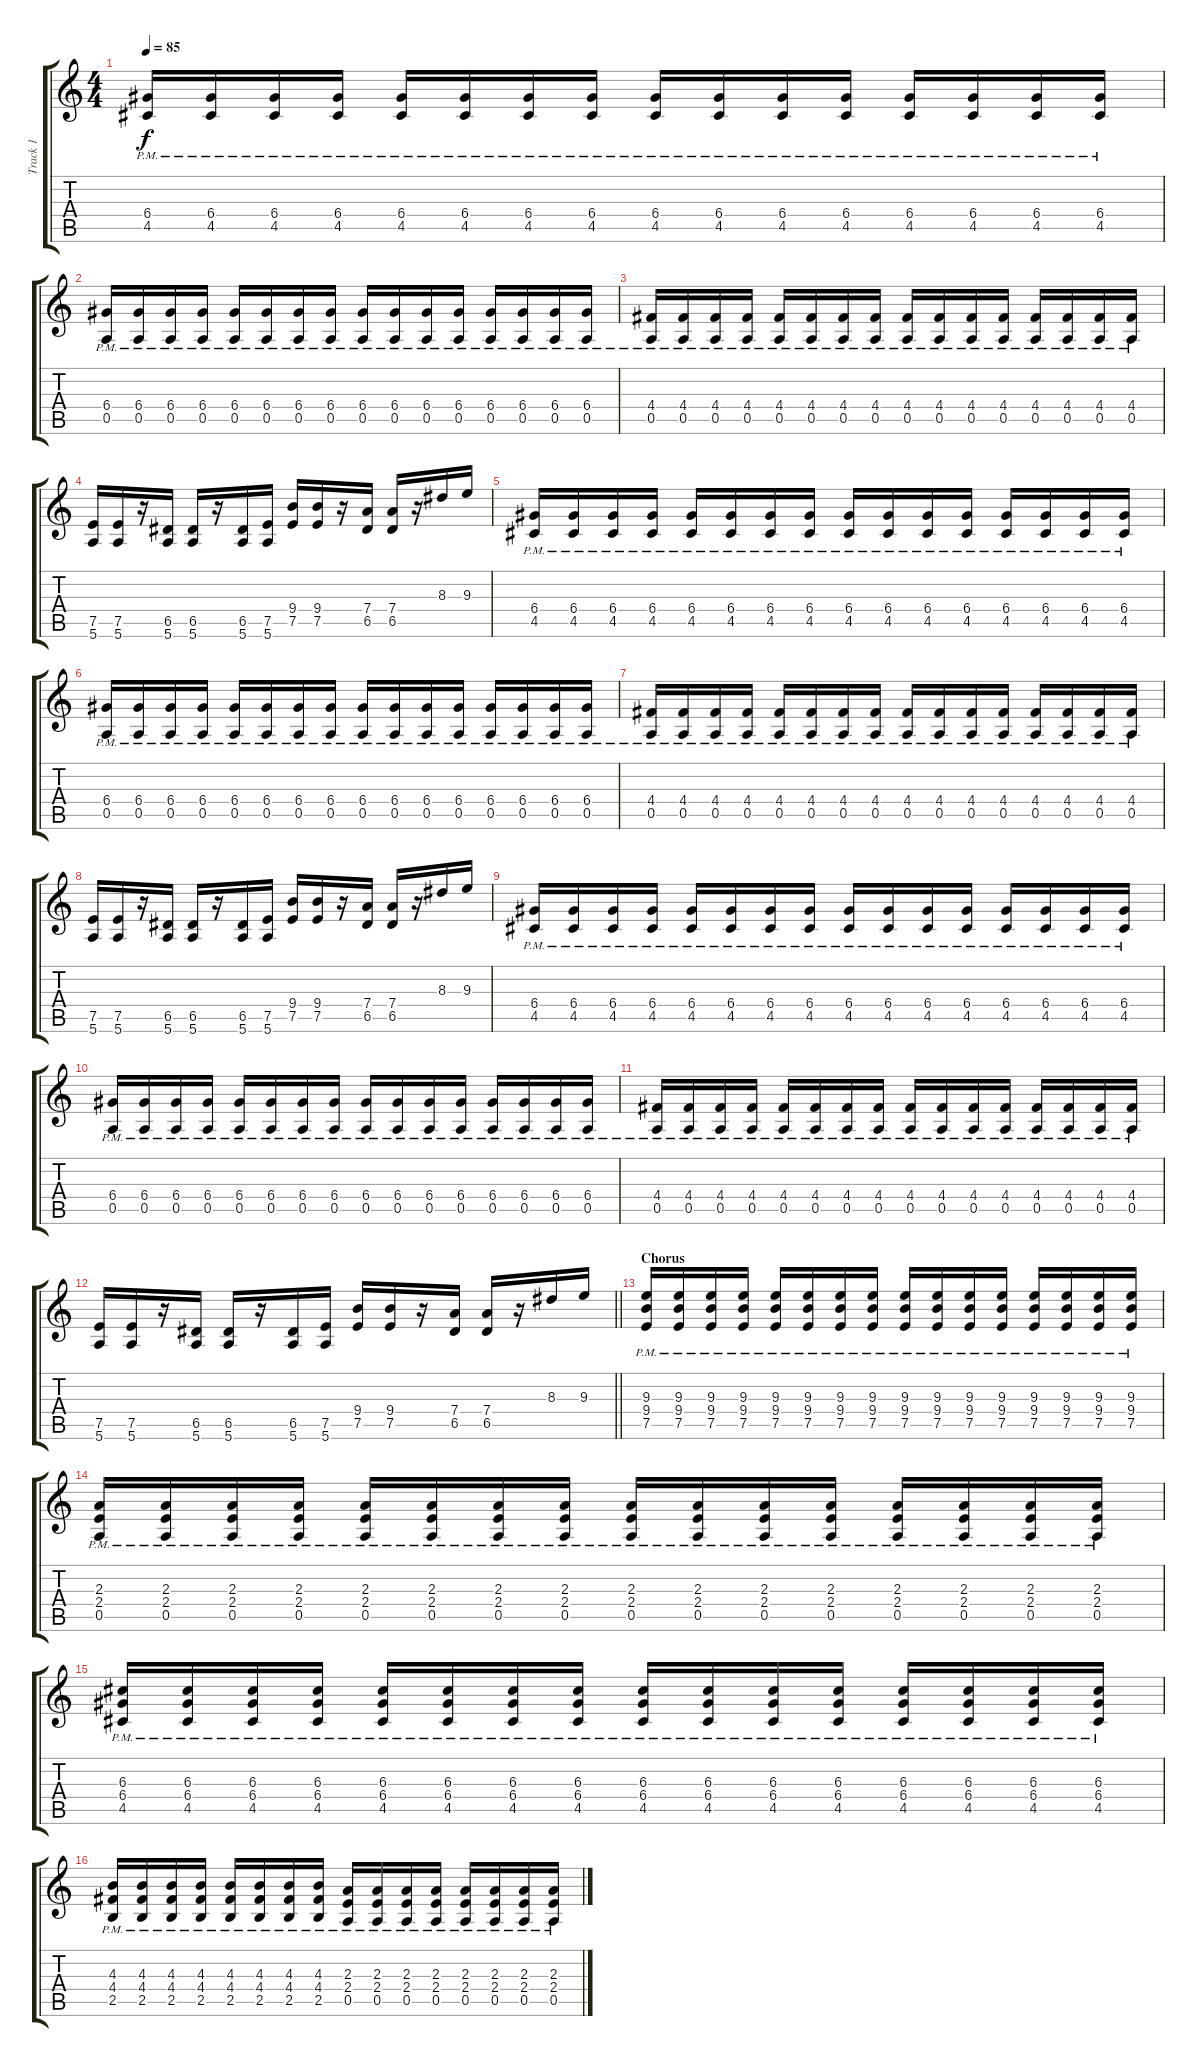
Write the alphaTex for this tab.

\track ("Track 1" "Track 1") {instrument overdrivenguitar}
\staff {score tabs}
\tuning (E4 B3 G3 D3 A2 E2) {hide}
\ts (4 4)
\tempo 85
\clef g2
\ks c
(6.4{pm} 4.5{pm}).16{dy f} (6.4{pm} 4.5{pm}).16 (6.4{pm} 4.5{pm}).16 (6.4{pm} 4.5{pm}).16 (6.4{pm} 4.5{pm}).16 (6.4{pm} 4.5{pm}).16 (6.4{pm} 4.5{pm}).16 (6.4{pm} 4.5{pm}).16 (6.4{pm} 4.5{pm}).16 (6.4{pm} 4.5{pm}).16 (6.4{pm} 4.5{pm}).16 (6.4{pm} 4.5{pm}).16 (6.4{pm} 4.5{pm}).16 (6.4{pm} 4.5{pm}).16 (6.4{pm} 4.5{pm}).16 (6.4{pm} 4.5{pm}).16 |
(6.4{pm} 0.5{pm}).16 (6.4{pm} 0.5{pm}).16 (6.4{pm} 0.5{pm}).16 (6.4{pm} 0.5{pm}).16 (6.4{pm} 0.5{pm}).16 (6.4{pm} 0.5{pm}).16 (6.4{pm} 0.5{pm}).16 (6.4{pm} 0.5{pm}).16 (6.4{pm} 0.5{pm}).16 (6.4{pm} 0.5{pm}).16 (6.4{pm} 0.5{pm}).16 (6.4{pm} 0.5{pm}).16 (6.4{pm} 0.5{pm}).16 (6.4{pm} 0.5{pm}).16 (6.4{pm} 0.5{pm}).16 (6.4{pm} 0.5{pm}).16 |
(4.4{pm} 0.5{pm}).16 (4.4{pm} 0.5{pm}).16 (4.4{pm} 0.5{pm}).16 (4.4{pm} 0.5{pm}).16 (4.4{pm} 0.5{pm}).16 (4.4{pm} 0.5{pm}).16 (4.4{pm} 0.5{pm}).16 (4.4{pm} 0.5{pm}).16 (4.4{pm} 0.5{pm}).16 (4.4{pm} 0.5{pm}).16 (4.4{pm} 0.5{pm}).16 (4.4{pm} 0.5{pm}).16 (4.4{pm} 0.5{pm}).16 (4.4{pm} 0.5{pm}).16 (4.4{pm} 0.5{pm}).16 (4.4{pm} 0.5{pm}).16 |
(7.5 5.6).16 (7.5 5.6).16 r.16 (6.5 5.6).16 (6.5 5.6).16 r.16 (6.5 5.6).16 (7.5 5.6).16 (9.4 7.5).16 (9.4 7.5).16 r.16 (7.4 6.5).16 (7.4 6.5).16 r.16 8.3.16 9.3.16 |
(6.4{pm} 4.5{pm}).16 (6.4{pm} 4.5{pm}).16 (6.4{pm} 4.5{pm}).16 (6.4{pm} 4.5{pm}).16 (6.4{pm} 4.5{pm}).16 (6.4{pm} 4.5{pm}).16 (6.4{pm} 4.5{pm}).16 (6.4{pm} 4.5{pm}).16 (6.4{pm} 4.5{pm}).16 (6.4{pm} 4.5{pm}).16 (6.4{pm} 4.5{pm}).16 (6.4{pm} 4.5{pm}).16 (6.4{pm} 4.5{pm}).16 (6.4{pm} 4.5{pm}).16 (6.4{pm} 4.5{pm}).16 (6.4{pm} 4.5{pm}).16 |
(6.4{pm} 0.5{pm}).16 (6.4{pm} 0.5{pm}).16 (6.4{pm} 0.5{pm}).16 (6.4{pm} 0.5{pm}).16 (6.4{pm} 0.5{pm}).16 (6.4{pm} 0.5{pm}).16 (6.4{pm} 0.5{pm}).16 (6.4{pm} 0.5{pm}).16 (6.4{pm} 0.5{pm}).16 (6.4{pm} 0.5{pm}).16 (6.4{pm} 0.5{pm}).16 (6.4{pm} 0.5{pm}).16 (6.4{pm} 0.5{pm}).16 (6.4{pm} 0.5{pm}).16 (6.4{pm} 0.5{pm}).16 (6.4{pm} 0.5{pm}).16 |
(4.4{pm} 0.5{pm}).16 (4.4{pm} 0.5{pm}).16 (4.4{pm} 0.5{pm}).16 (4.4{pm} 0.5{pm}).16 (4.4{pm} 0.5{pm}).16 (4.4{pm} 0.5{pm}).16 (4.4{pm} 0.5{pm}).16 (4.4{pm} 0.5{pm}).16 (4.4{pm} 0.5{pm}).16 (4.4{pm} 0.5{pm}).16 (4.4{pm} 0.5{pm}).16 (4.4{pm} 0.5{pm}).16 (4.4{pm} 0.5{pm}).16 (4.4{pm} 0.5{pm}).16 (4.4{pm} 0.5{pm}).16 (4.4{pm} 0.5{pm}).16 |
(7.5 5.6).16 (7.5 5.6).16 r.16 (6.5 5.6).16 (6.5 5.6).16 r.16 (6.5 5.6).16 (7.5 5.6).16 (9.4 7.5).16 (9.4 7.5).16 r.16 (7.4 6.5).16 (7.4 6.5).16 r.16 8.3.16 9.3.16 |
(6.4{pm} 4.5{pm}).16 (6.4{pm} 4.5{pm}).16 (6.4{pm} 4.5{pm}).16 (6.4{pm} 4.5{pm}).16 (6.4{pm} 4.5{pm}).16 (6.4{pm} 4.5{pm}).16 (6.4{pm} 4.5{pm}).16 (6.4{pm} 4.5{pm}).16 (6.4{pm} 4.5{pm}).16 (6.4{pm} 4.5{pm}).16 (6.4{pm} 4.5{pm}).16 (6.4{pm} 4.5{pm}).16 (6.4{pm} 4.5{pm}).16 (6.4{pm} 4.5{pm}).16 (6.4{pm} 4.5{pm}).16 (6.4{pm} 4.5{pm}).16 |
(6.4{pm} 0.5{pm}).16 (6.4{pm} 0.5{pm}).16 (6.4{pm} 0.5{pm}).16 (6.4{pm} 0.5{pm}).16 (6.4{pm} 0.5{pm}).16 (6.4{pm} 0.5{pm}).16 (6.4{pm} 0.5{pm}).16 (6.4{pm} 0.5{pm}).16 (6.4{pm} 0.5{pm}).16 (6.4{pm} 0.5{pm}).16 (6.4{pm} 0.5{pm}).16 (6.4{pm} 0.5{pm}).16 (6.4{pm} 0.5{pm}).16 (6.4{pm} 0.5{pm}).16 (6.4{pm} 0.5{pm}).16 (6.4{pm} 0.5{pm}).16 |
(4.4{pm} 0.5{pm}).16 (4.4{pm} 0.5{pm}).16 (4.4{pm} 0.5{pm}).16 (4.4{pm} 0.5{pm}).16 (4.4{pm} 0.5{pm}).16 (4.4{pm} 0.5{pm}).16 (4.4{pm} 0.5{pm}).16 (4.4{pm} 0.5{pm}).16 (4.4{pm} 0.5{pm}).16 (4.4{pm} 0.5{pm}).16 (4.4{pm} 0.5{pm}).16 (4.4{pm} 0.5{pm}).16 (4.4{pm} 0.5{pm}).16 (4.4{pm} 0.5{pm}).16 (4.4{pm} 0.5{pm}).16 (4.4{pm} 0.5{pm}).16 |
\barLineRight lightlight
(7.5 5.6).16 (7.5 5.6).16 r.16 (6.5 5.6).16 (6.5 5.6).16 r.16 (6.5 5.6).16 (7.5 5.6).16 (9.4 7.5).16 (9.4 7.5).16 r.16 (7.4 6.5).16 (7.4 6.5).16 r.16 8.3.16 9.3.16 |
\section ("" "Chorus")
(9.3{pm} 9.4{pm} 7.5{pm}).16 (9.3{pm} 9.4{pm} 7.5{pm}).16 (9.3{pm} 9.4{pm} 7.5{pm}).16 (9.3{pm} 9.4{pm} 7.5{pm}).16 (9.3{pm} 9.4{pm} 7.5{pm}).16 (9.3{pm} 9.4{pm} 7.5{pm}).16 (9.3{pm} 9.4{pm} 7.5{pm}).16 (9.3{pm} 9.4{pm} 7.5{pm}).16 (9.3{pm} 9.4{pm} 7.5{pm}).16 (9.3{pm} 9.4{pm} 7.5{pm}).16 (9.3{pm} 9.4{pm} 7.5{pm}).16 (9.3{pm} 9.4{pm} 7.5{pm}).16 (9.3{pm} 9.4{pm} 7.5{pm}).16 (9.3{pm} 9.4{pm} 7.5{pm}).16 (9.3{pm} 9.4{pm} 7.5{pm}).16 (9.3{pm} 9.4{pm} 7.5{pm}).16 |
(2.3{pm} 2.4{pm} 0.5{pm}).16 (2.3{pm} 2.4{pm} 0.5{pm}).16 (2.3{pm} 2.4{pm} 0.5{pm}).16 (2.3{pm} 2.4{pm} 0.5{pm}).16 (2.3{pm} 2.4{pm} 0.5{pm}).16 (2.3{pm} 2.4{pm} 0.5{pm}).16 (2.3{pm} 2.4{pm} 0.5{pm}).16 (2.3{pm} 2.4{pm} 0.5{pm}).16 (2.3{pm} 2.4{pm} 0.5{pm}).16 (2.3{pm} 2.4{pm} 0.5{pm}).16 (2.3{pm} 2.4{pm} 0.5{pm}).16 (2.3{pm} 2.4{pm} 0.5{pm}).16 (2.3{pm} 2.4{pm} 0.5{pm}).16 (2.3{pm} 2.4{pm} 0.5{pm}).16 (2.3{pm} 2.4{pm} 0.5{pm}).16 (2.3{pm} 2.4{pm} 0.5{pm}).16 |
(6.3{pm} 6.4{pm} 4.5{pm}).16 (6.3{pm} 6.4{pm} 4.5{pm}).16 (6.3{pm} 6.4{pm} 4.5{pm}).16 (6.3{pm} 6.4{pm} 4.5{pm}).16 (6.3{pm} 6.4{pm} 4.5{pm}).16 (6.3{pm} 6.4{pm} 4.5{pm}).16 (6.3{pm} 6.4{pm} 4.5{pm}).16 (6.3{pm} 6.4{pm} 4.5{pm}).16 (6.3{pm} 6.4{pm} 4.5{pm}).16 (6.3{pm} 6.4{pm} 4.5{pm}).16 (6.3{pm} 6.4{pm} 4.5{pm}).16 (6.3{pm} 6.4{pm} 4.5{pm}).16 (6.3{pm} 6.4{pm} 4.5{pm}).16 (6.3{pm} 6.4{pm} 4.5{pm}).16 (6.3{pm} 6.4{pm} 4.5{pm}).16 (6.3{pm} 6.4{pm} 4.5{pm}).16 |
(4.3{pm} 4.4{pm} 2.5{pm}).16 (4.3{pm} 4.4{pm} 2.5{pm}).16 (4.3{pm} 4.4{pm} 2.5{pm}).16 (4.3{pm} 4.4{pm} 2.5{pm}).16 (4.3{pm} 4.4{pm} 2.5{pm}).16 (4.3{pm} 4.4{pm} 2.5{pm}).16 (4.3{pm} 4.4{pm} 2.5{pm}).16 (4.3{pm} 4.4{pm} 2.5{pm}).16 (2.3{pm} 2.4{pm} 0.5{pm}).16 (2.3{pm} 2.4{pm} 0.5{pm}).16 (2.3{pm} 2.4{pm} 0.5{pm}).16 (2.3{pm} 2.4{pm} 0.5{pm}).16 (2.3{pm} 2.4{pm} 0.5{pm}).16 (2.3{pm} 2.4{pm} 0.5{pm}).16 (2.3{pm} 2.4{pm} 0.5{pm}).16 (2.3{pm} 2.4{pm} 0.5{pm}).16
